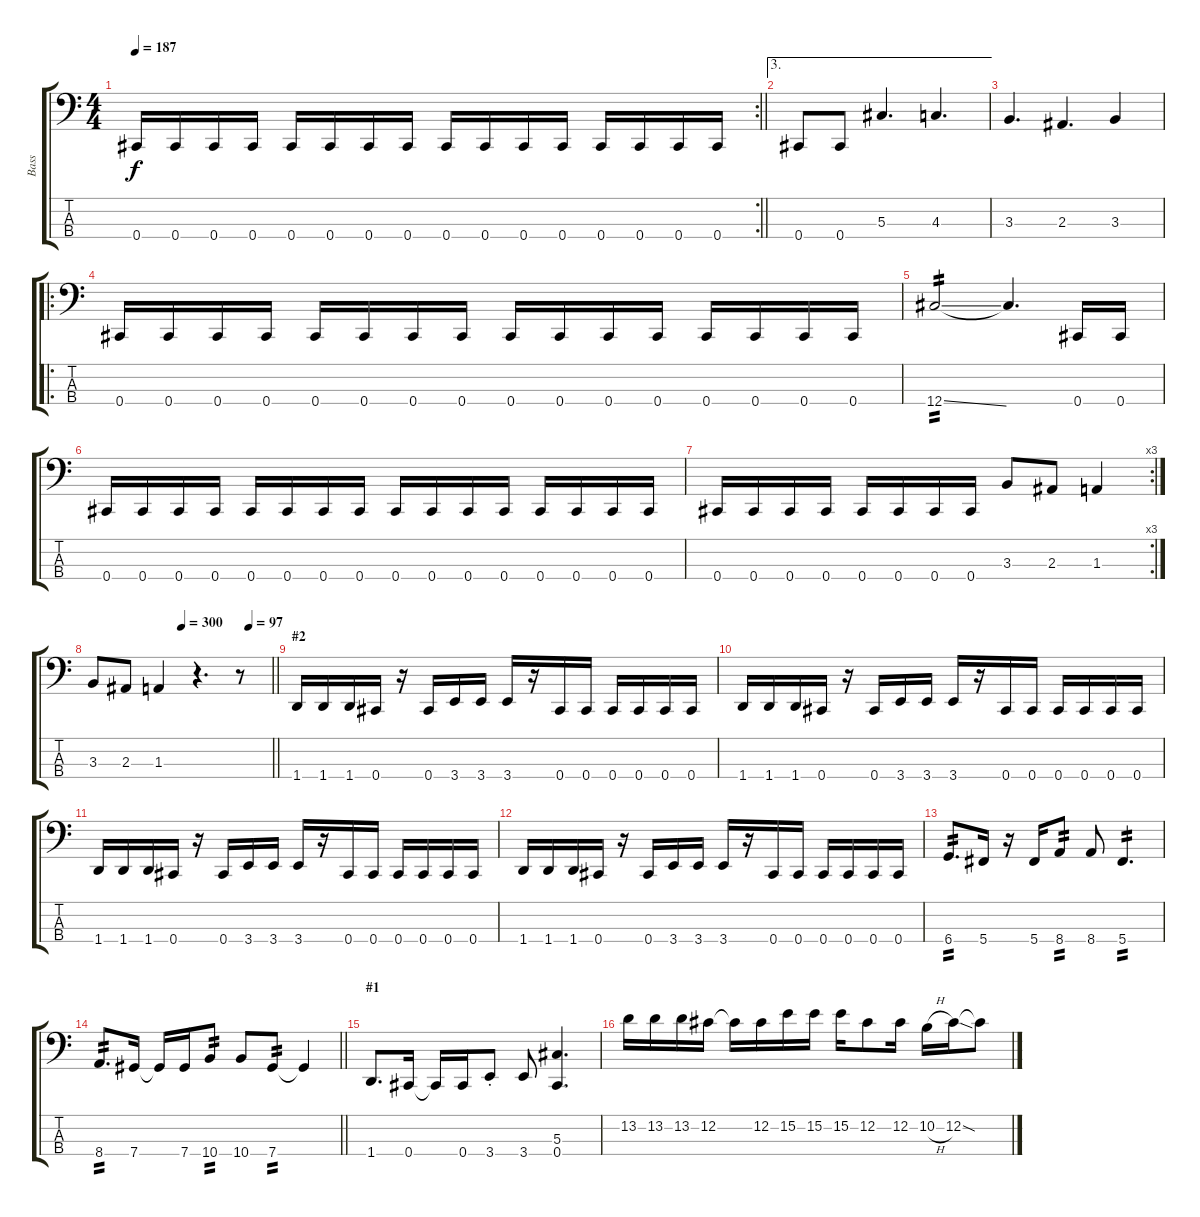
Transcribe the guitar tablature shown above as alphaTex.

\track ("Bass" "Bass") {instrument electricbassfinger}
\staff {score tabs}
\tuning (Gb2 Db2 Ab1 Db1) {hide}
\rc 2
\ts (4 4)
\tempo 187
\clef f4
\barLineRight lightlight
\ks c
0.4.16{dy f} 0.4.16 0.4.16 0.4.16 0.4.16 0.4.16 0.4.16 0.4.16 0.4.16 0.4.16 0.4.16 0.4.16 0.4.16 0.4.16 0.4.16 0.4.16 |
\ae 3
0.4.8 0.4.8 5.3.4{d} 4.3.4{d} |
3.3.4{d} 2.3.4{d} 3.3.4 |
\ro
0.4.16 0.4.16 0.4.16 0.4.16 0.4.16 0.4.16 0.4.16 0.4.16 0.4.16 0.4.16 0.4.16 0.4.16 0.4.16 0.4.16 0.4.16 0.4.16 |
12.4{ss}.2{tp 2} 12.4{t}.4{d} 0.4.16 0.4.16 |
0.4.16 0.4.16 0.4.16 0.4.16 0.4.16 0.4.16 0.4.16 0.4.16 0.4.16 0.4.16 0.4.16 0.4.16 0.4.16 0.4.16 0.4.16 0.4.16 |
\rc 3
0.4.16 0.4.16 0.4.16 0.4.16 0.4.16 0.4.16 0.4.16 0.4.16 3.3.8 2.3.8 1.3.4 |
\tempo (300 0.5)
\tempo (97 0.875)
\barLineRight lightlight
3.3.8 2.3.8 1.3.4 r.4{d instrument electricbassfinger} r.8 |
\section ("" "#2")
1.4.16 1.4.16 1.4.16 0.4.16 r.16 0.4.16 3.4.16 3.4.16 3.4.16 r.16 0.4.16 0.4.16 0.4.16 0.4.16 0.4.16 0.4.16 |
1.4.16 1.4.16 1.4.16 0.4.16 r.16 0.4.16 3.4.16 3.4.16 3.4.16 r.16 0.4.16 0.4.16 0.4.16 0.4.16 0.4.16 0.4.16 |
1.4.16 1.4.16 1.4.16 0.4.16 r.16 0.4.16 3.4.16 3.4.16 3.4.16 r.16 0.4.16 0.4.16 0.4.16 0.4.16 0.4.16 0.4.16 |
1.4.16 1.4.16 1.4.16 0.4.16 r.16 0.4.16 3.4.16 3.4.16 3.4.16 r.16 0.4.16 0.4.16 0.4.16 0.4.16 0.4.16 0.4.16 |
6.4.8{d tp 2} 5.4.16 r.16 5.4.16 8.4.8{tp 2} 8.4.8 5.4.4{d tp 2} |
\barLineRight lightlight
8.4.8{d tp 2} 7.4.16 7.4{t}.16 7.4.16 10.4.8{tp 2} 10.4.8 7.4.8{tp 2} 7.4{t}.4 |
\section ("" "#1")
1.4.8{d} 0.4.16 0.4{t}.16 0.4.16 3.4{st}.8 3.4.8 (5.3 0.4).4{d volume 14 instrument electricbassfinger} |
13.2.16{instrument electricbassfinger} 13.2.16 13.2.16 12.2.16 12.2{t}.16 12.2.16 15.2.16 15.2.16 15.2.16 12.2.8 12.2.16 10.2{h}.16 12.2{sod}.16 12.2{t}.8{instrument electricbassfinger}
